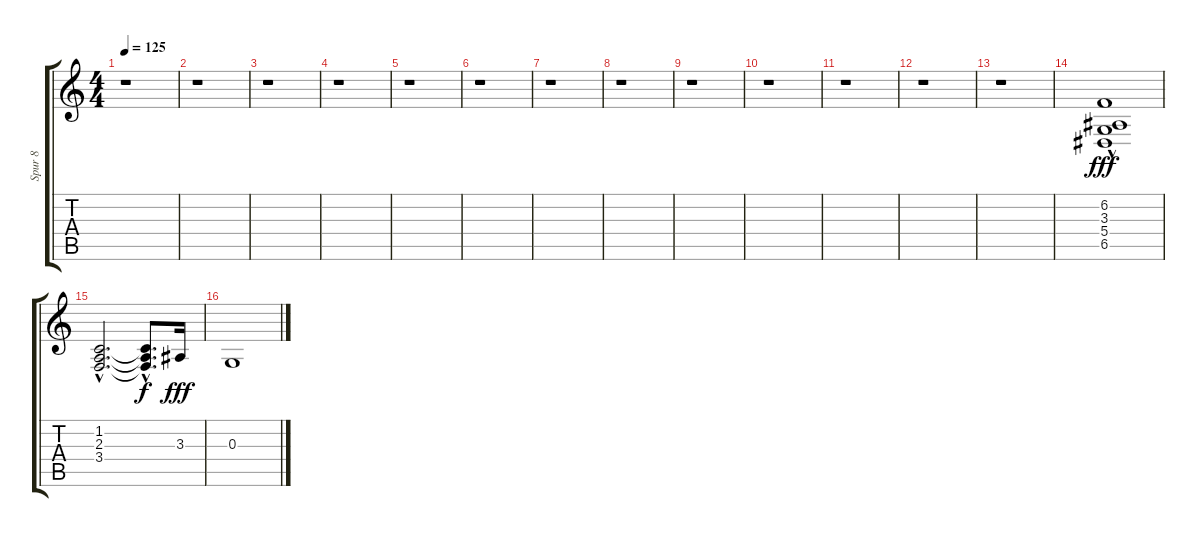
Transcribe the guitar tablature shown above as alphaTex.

\track ("Spur 8" "Spur 8") {instrument synthstrings1}
\staff {score tabs}
\tuning (E4 B3 G3 D3 A2 E2) {hide}
\ts (4 4)
\tempo 125
\clef g2
\ks c
r.1{dy fff} |
r.1 |
r.1 |
r.1 |
r.1 |
r.1 |
r.1 |
r.1 |
r.1 |
r.1 |
r.1 |
r.1 |
r.1 |
(6.2 3.3{hac} 5.4 6.5{hac}).1 |
(1.2{hac} 2.3{hac} 3.4{hac}).2{d} (1.2{t} 2.3{hac t} 3.4{hac t}).8{d dy f} 3.3.16{dy fff} |
0.3.1
